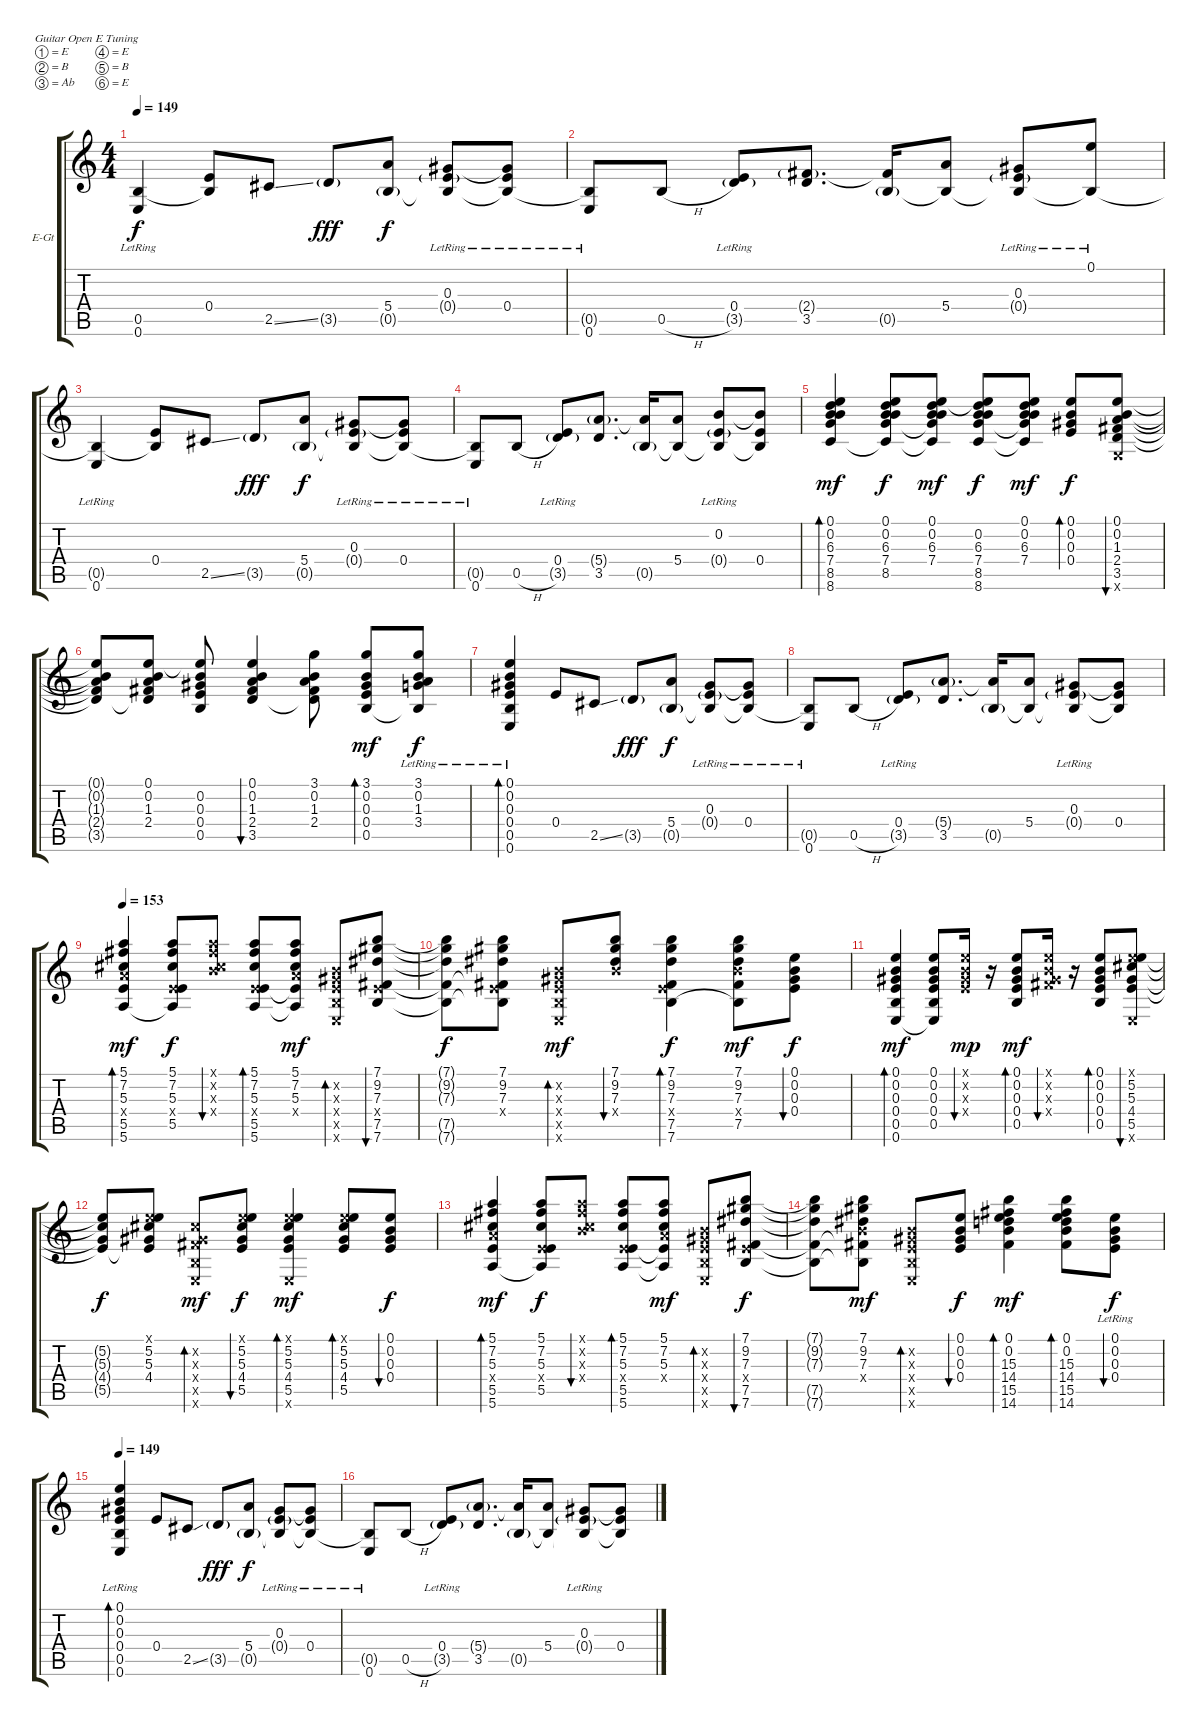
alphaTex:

\bracketExtendMode groupsimilarinstruments
\firstSystemTrackNameOrientation horizontal
\otherSystemsTrackNameOrientation horizontal
\track ("guitar" "E-Gt") {instrument electricguitarclean}
\staff {score tabs}
\tuning (E4 B3 Ab3 E3 B2 E2)
\ts (4 4)
\tempo 149
\clef g2
\ks c
(0.5{t} 0.6{lr}).4{dy f} (0.4 0.5{t}).8 2.5{ss}.8 3.5{g}.8{dy fff} (5.4 0.5{g}).8{dy f} (0.3{lr} 0.4{g lr} 0.5{t}).8 (0.3{lr t} 0.4{lr} 0.5{t}).8 |
(0.5{t} 0.6{lr}).8 0.5{h}.8 (0.4{lr} 3.5{g}).8 (2.4{g} 3.5).8{d} (2.4{t} 0.5{g}).16 (5.4 0.5{t}).8 (0.3{lr} 0.4{g lr} 0.5{t}).8 (0.1{lr} 0.5{t}).8 |
(0.5{t} 0.6{lr}).4 (0.4 0.5{t}).8 2.5{ss}.8 3.5{g}.8{dy fff} (5.4 0.5{g}).8{dy f} (0.3{lr} 0.4{g lr} 0.5{t}).8 (0.3{lr t} 0.4{lr} 0.5{t}).8 |
(0.5{t} 0.6{lr}).8 0.5{h}.8 (0.4{lr} 3.5{g}).8 (5.4{g} 3.5).8{d} (5.4{t} 0.5{g}).16 (5.4 0.5{t}).8 (0.2 0.4{g lr} 0.5{t}).8 (0.2{t} 0.4 0.5{t}).8 |
(0.1 0.2 6.3 7.4 8.5 8.6).4{bd 30 dy mf} (0.1 0.2 6.3 7.4 8.5 8.6{t}).8{dy f} (0.1 0.2 6.3 7.4 8.5{t} 8.6{t}).8{dy mf} (0.1{t} 0.2 6.3 7.4 8.5 8.6).8{dy f} (0.1 0.2 6.3 7.4 8.5{t} 8.6{t}).8{dy mf} (0.1 0.2 0.3 0.4).8{bd 30 dy f} (0.1 0.2 1.3 2.4 3.5 3.6{x}).8{bu 30} |
(0.1{t} 0.2{t} 1.3{t} 2.4{t} 3.5{t}).8 (0.1 0.2 1.3 2.4 3.5{t}).8 (0.1{t} 0.2 0.3 0.4 0.5).8 (0.1 0.2 1.3 2.4 3.5).4{bu 30} (3.1 0.2 1.3 2.4 3.5{t}).8 (3.1 0.2 0.3 0.4 0.5).8{bd 30 dy mf} (3.1{lr} 0.2{lr} 1.3{lr} 3.4 0.5{t}).8{dy f} |
(0.1{lr} 0.2{lr} 0.3{lr} 0.4 0.5{lr} 0.6{lr}).4{bd 30} 0.4.8 2.5{ss}.8 3.5{g}.8{dy fff} (5.4 0.5{g}).8{dy f} (0.3{lr} 0.4{g} 0.5{t}).8 (0.3{lr t} 0.4{lr} 0.5{t}).8 |
(0.5{t} 0.6{lr}).8 0.5{h}.8 (0.4{lr} 3.5{g}).8 (5.4{g} 3.5).8{d} (5.4{t} 0.5{g}).16 (5.4 0.5{t}).8 (0.3 0.4{g lr} 0.5{t}).8 (0.3{t} 0.4 0.5{t}).8 |
\tempo 153
(5.1 7.2 5.3 5.4{x} 5.5 5.6).4{bd 30 dy mf} (5.1 7.2 5.3 0.4{x} 5.5 5.6{t}).8{dy f} (5.1{x} 7.2{x} 5.3{x} 7.4{x}).8{bu 30} (5.1 7.2 5.3 0.4{x} 5.5 5.6).8{bd 30} (5.1 7.2 5.3 5.4{x} 5.5{t} 5.6{t}).8{dy mf} (0.2{x} 0.3{x} 0.4{x} 0.5{x} 0.6{x}).8{bd 30} (7.1 9.2 7.3 0.4{x} 7.5 7.6).8{bu 30} |
(7.1{t} 9.2{t} 7.3{t} 7.5{t} 7.6{t}).8{dy f} (7.1 9.2 7.3 0.4{x} 7.5{t} 7.6{t}).8 (0.2{x} 0.3{x} 0.4{x} 0.5{x} 0.6{x}).8{bd 30 dy mf} (7.1 9.2 7.3 7.4{x}).8{bu 30} (7.1 9.2 7.3 0.4{x} 7.5 7.6).4{bd 30 dy f} (7.1 9.2 7.3 7.4{x} 7.5 7.6{t}).8{dy mf} (0.1 0.2 0.3 0.4).8{bu 30 dy f} |
(0.1 0.2 0.3 0.4 0.5 0.6).4{bd 30 dy mf} (0.1 0.2 0.3 0.4 0.5 0.6{t}).8 (0.1{x} 0.2{x} 0.3{x} 0.4{x}).16{bu 30 dy mp} r.16 (0.1 0.2 0.3 0.4 0.5).8{bd 30 dy mf} (0.1{x} 0.2{x} 0.3{x} 2.4{x}).16{bu 30} r.16 (0.1 0.2 0.3 0.4 0.5).8{bd 30} (0.1{x} 5.2 5.3 4.4 5.5 0.6{x}).8{bu 30} |
(5.2{t} 5.3{t} 4.4{t} 5.5{t}).8{dy f} (0.1{x} 5.2 5.3 4.4 5.5{t}).8 (2.2{x} 0.3{x} 2.4{x} 0.5{x} 0.6{x}).8{bd 30 dy mf} (0.1{x} 5.2 5.3 4.4 5.5).8{bu 30 dy f} (0.1{x} 5.2 5.3 4.4 5.5 0.6{x}).4{bd 30 dy mf} (0.1{x} 5.2 5.3 4.4 5.5).8{bd 30} (0.1 0.2 0.3 0.4).8{bu 30 dy f} |
(5.1 7.2 5.3 5.4{x} 5.5 5.6).4{bd 30 dy mf} (5.1 7.2 5.3 0.4{x} 5.5 5.6{t}).8{dy f} (5.1{x} 7.2{x} 5.3{x} 7.4{x}).8{bu 30} (5.1 7.2 5.3 0.4{x} 5.5 5.6).8{bd 30} (5.1 7.2 5.3 5.4{x} 5.5{t} 5.6{t}).8{dy mf} (0.2{x} 0.3{x} 0.4{x} 0.5{x} 0.6{x}).8{bd 30} (7.1 9.2 7.3 0.4{x} 7.5 7.6).8{bu 30 dy f} |
(7.1{t} 9.2{t} 7.3{t} 7.5{t} 7.6{t}).8 (7.1 9.2 7.3 7.4{x} 7.5{t} 7.6{t}).8{dy mf} (0.2{x} 0.3{x} 0.4{x} 0.5{x} 0.6{x}).8{bd 30} (0.1 0.2 0.3 0.4).8{bu 30 dy f} (0.1 0.2 15.3 14.4 15.5 14.6).4{bd 30 dy mf} (0.1 0.2 15.3 14.4 15.5 14.6).8{bd 30} (0.1{lr} 0.2{lr} 0.3{lr} 0.4{lr}).8{bu 30 dy f} |
\tempo 149
(0.1{lr} 0.2{lr} 0.3{lr} 0.4 0.5{lr} 0.6{lr}).4{bd 30} 0.4.8 2.5{ss}.8 3.5{g}.8{dy fff} (5.4 0.5{g}).8{dy f} (0.3{lr} 0.4{g} 0.5{t}).8 (0.3{lr t} 0.4{lr} 0.5{t}).8 |
(0.5{t} 0.6{lr}).8 0.5{h}.8 (0.4{lr} 3.5{g}).8 (5.4{g} 3.5).8{d} (5.4{t} 0.5{g}).16 (5.4 0.5{t}).8 (0.3 0.4{g lr} 0.5{t}).8 (0.3{t} 0.4 0.5{t}).8
